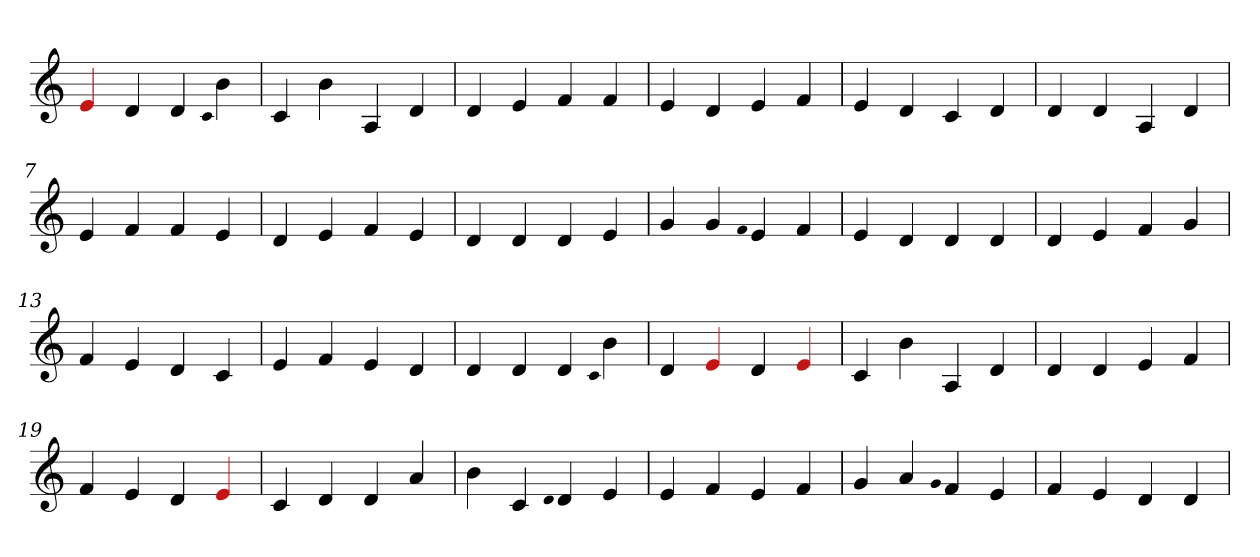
**kern
*part1
*staff1
*clefG2
=1
4Re
4d
4d
qqc
4b
=2
4c
4b
4A
4d
=3
4d
4e
4f
4f
=4
4e
4d
4e
4f
=5
4e
4d
4c
4d
=6
4d
4d
4A
4d
=7
4e
4f
4f
4e
=8
4d
4e
4f
4e
=9
4d
4d
4d
4e
=10
4g
4g
qqf
4e
4f
=11
4e
4d
4d
4d
=12
4d
4e
4f
4g
=13
4f
4e
4d
4c
=14
4e
4f
4e
4d
=15
4d
4d
4d
qqc
4b
=16
4d
4Re
4d
4Re
=17
4c
4b
4A
4d
=18
4d
4d
4e
4f
=19
4f
4e
4d
4Re
=20
4c
4d
4d
4a
=21
4b
4c
qqd
4d
4e
=22
4e
4f
4e
4f
=23
4g
4a
qqg
4f
4e
=24
4f
4e
4d
4d
=
*-
